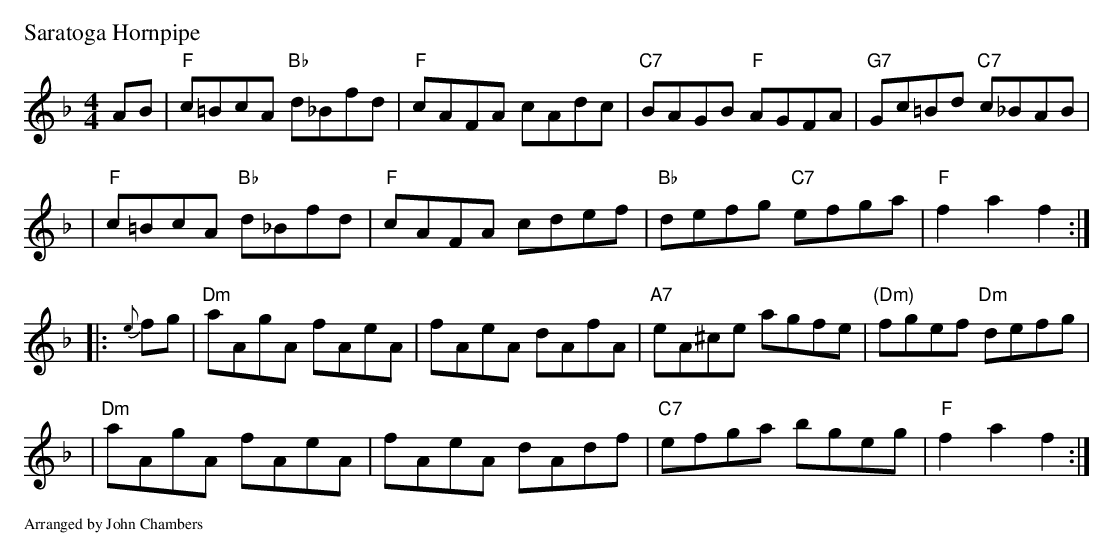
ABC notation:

X:1
P: Saratoga Hornpipe
M: 4/4
L: 1/8
K: F
AB \
| "F"c=BcA "Bb"d_Bfd | "F"cAFA cAdc | "C7"BAGB "F"AGFA | "G7"Gc=Bd "C7"c_BAB |
| "F"c=BcA "Bb"d_Bfd | "F"cAFA cdef | "Bb"defg "C7"efga | "F"f2a2 f2 :|
|: {e}fg \
| "Dm"aAgA fAeA | fAeA dAfA | "A7"eA^ce agfe | "(Dm)"fgef "Dm"defg |
| "Dm"aAgA fAeA | fAeA dAdf | "C7"efga bgeg | "F"f2a2 f2 :|
